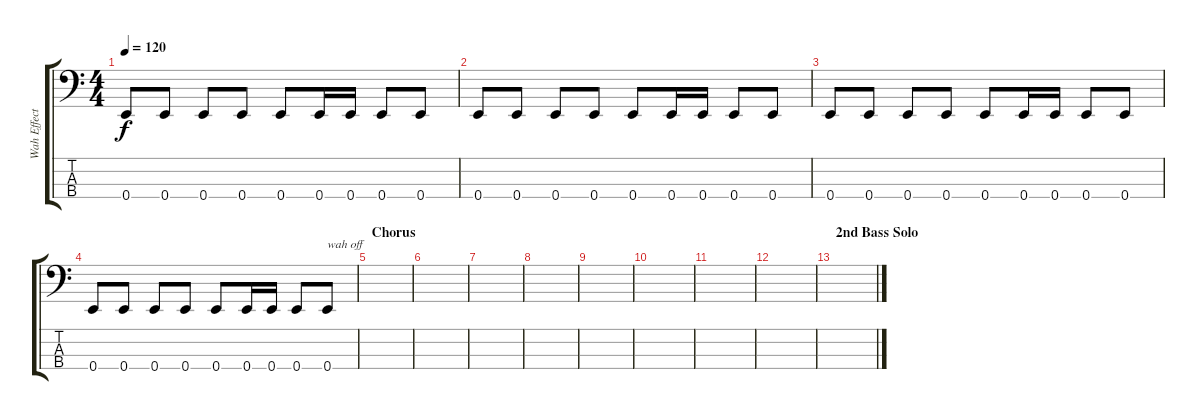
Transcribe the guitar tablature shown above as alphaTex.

\track ("Wah Effect (Bass)" "Wah Effect") {instrument synthbass2}
\staff {score tabs}
\tuning (G2 D2 A1 E1) {hide}
\ts (4 4)
\tempo 120
\clef f4
\ks c
0.4.8{dy f} 0.4.8 0.4.8 0.4.8 0.4.8 0.4.16 0.4.16 0.4.8 0.4.8 |
0.4.8 0.4.8 0.4.8 0.4.8 0.4.8 0.4.16 0.4.16 0.4.8 0.4.8 |
0.4.8 0.4.8 0.4.8 0.4.8 0.4.8 0.4.16 0.4.16 0.4.8 0.4.8 |
0.4.8 0.4.8 0.4.8 0.4.8 0.4.8 0.4.16 0.4.16 0.4.8 0.4.8{txt "wah off"} |
\section ("" "Chorus")
|
|
|
|
|
|
|
|
\section ("" "2nd Bass Solo")
